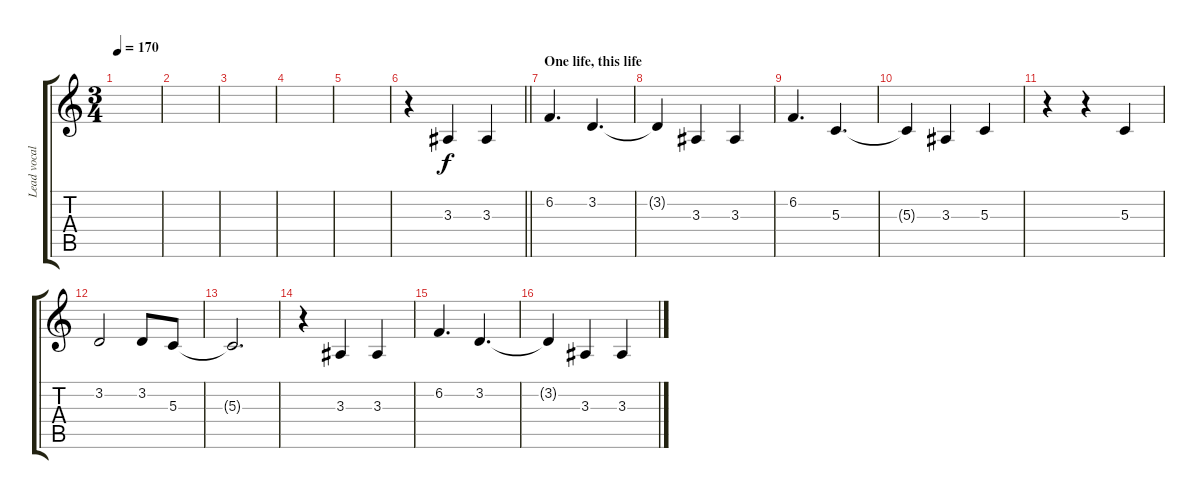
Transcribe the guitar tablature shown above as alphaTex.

\track ("Lead vocals" "Lead vocal") {instrument flute}
\staff {score tabs}
\tuning (E4 B3 G3 D3 A2 E2) {hide}
\ts (3 4)
\tempo 170
\clef g2
\ks c
|
|
|
|
|
\barLineRight lightlight
r.4 3.3.4 3.3.4 |
\section ("" "One life, this life")
6.2.4{d} 3.2.4{d} |
3.2{t}.4 3.3.4 3.3.4 |
6.2.4{d} 5.3.4{d} |
5.3{t}.4 3.3.4 5.3.4 |
r.4 r.4 5.3.4 |
3.2.2 3.2.8 5.3.8 |
5.3{t}.2{d} |
r.4 3.3.4 3.3.4 |
6.2.4{d} 3.2.4{d} |
3.2{t}.4 3.3.4 3.3.4
